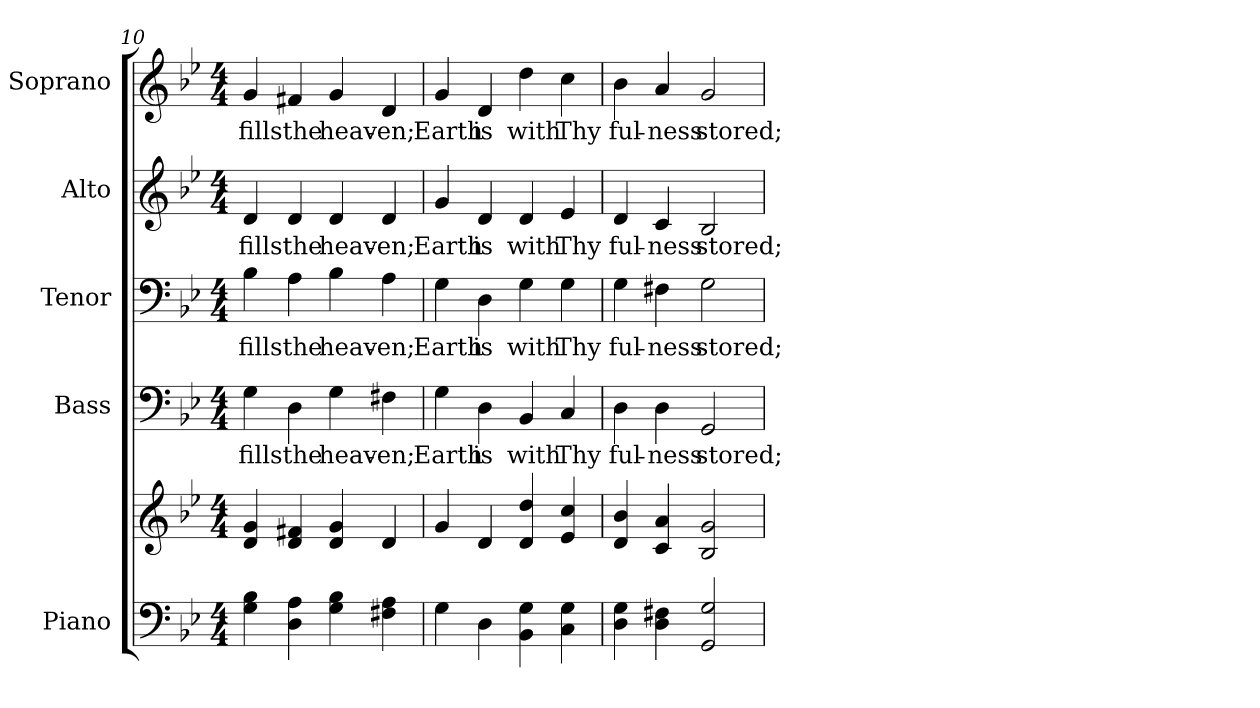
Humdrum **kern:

**kern	**kern	**kern	**text	**kern	**text	**kern	**text	**kern	**text
*part5	*part5	*part4	*part4	*part3	*part3	*part2	*part2	*part1	*part1
*staff6	*staff5	*staff4	*staff4	*staff3	*staff3	*staff2	*staff2	*staff1	*staff1
*I"Piano	*	*I"Bass	*	*I"Tenor	*	*I"Alto	*	*I"Soprano	*
*I'Pno.	*	*I'B.	*	*I'T.	*	*I'A.	*	*I'S.	*
*clefF4	*clefG2	*clefF4	*	*clefF4	*	*clefG2	*	*clefG2	*
*k[b-e-]	*k[b-e-]	*k[b-e-]	*	*k[b-e-]	*	*k[b-e-]	*	*k[b-e-]	*
*B-:	*B-:	*B-:	*	*B-:	*	*B-:	*	*B-:	*
*M4/4	*M4/4	*M4/4	*	*M4/4	*	*M4/4	*	*M4/4	*
=10	=10	=10	=10	=10	=10	=10	=10	=10	=10
!	!	!	!LO:LY:b:color=#000000	!	!	!	!	!	!
!	!	!	!	!	!LO:LY:b:color=#000000	!	!	!	!
!	!	!	!	!	!	!	!LO:LY:b:color=#000000	!	!
!	!	!	!	!	!	!	!	!	!LO:LY:b:color=#000000
4Gi\ 4B-i	4di/ 4gi	4Gi\	fills	4B-i\	fills	4di/	fills	4gi/	fills
!	!	!	!LO:LY:b:color=#000000	!	!	!	!	!	!
!	!	!	!	!	!LO:LY:b:color=#000000	!	!	!	!
!	!	!	!	!	!	!	!LO:LY:b:color=#000000	!	!
!	!	!	!	!	!	!	!	!	!LO:LY:b:color=#000000
4Di\ 4Ai	4di/ 4f#Xi	4Di\	the	4Ai\	the	4di/	the	4f#Xi/	the
!	!	!	!LO:LY:b:color=#000000	!	!	!	!	!	!
!	!	!	!	!	!LO:LY:b:color=#000000	!	!	!	!
!	!	!	!	!	!	!	!LO:LY:b:color=#000000	!	!
!	!	!	!	!	!	!	!	!	!LO:LY:b:color=#000000
4Gi\ 4B-i	4di/ 4gi	4Gi\	heav-	4B-i\	heav-	4di/	heav-	4gi/	heav-
!	!	!	!LO:LY:b:color=#000000	!	!	!	!	!	!
!	!	!	!	!	!LO:LY:b:color=#000000	!	!	!	!
!	!	!	!	!	!	!	!LO:LY:b:color=#000000	!	!
!	!	!	!	!	!	!	!	!	!LO:LY:b:color=#000000
4F#Xi\ 4Ai	4di/	4F#Xi\	-en;	4Ai\	-en;	4di/	-en;	4di/	-en;
=11	=11	=11	=11	=11	=11	=11	=11	=11	=11
!	!	!	!LO:LY:b:color=#000000	!	!	!	!	!	!
!	!	!	!	!	!LO:LY:b:color=#000000	!	!	!	!
!	!	!	!	!	!	!	!LO:LY:b:color=#000000	!	!
!	!	!	!	!	!	!	!	!	!LO:LY:b:color=#000000
4Gi\	4gi/	4Gi\	Earth	4Gi\	Earth	4gi/	Earth	4gi/	Earth
!	!	!	!LO:LY:b:color=#000000	!	!	!	!	!	!
!	!	!	!	!	!LO:LY:b:color=#000000	!	!	!	!
!	!	!	!	!	!	!	!LO:LY:b:color=#000000	!	!
!	!	!	!	!	!	!	!	!	!LO:LY:b:color=#000000
4Di\	4di/	4Di\	is	4Di\	is	4di/	is	4di/	is
!	!	!	!LO:LY:b:color=#000000	!	!	!	!	!	!
!	!	!	!	!	!LO:LY:b:color=#000000	!	!	!	!
!	!	!	!	!	!	!	!LO:LY:b:color=#000000	!	!
!	!	!	!	!	!	!	!	!	!LO:LY:b:color=#000000
4BB-i\ 4Gi	4di/ 4ddi	4BB-i/	with	4Gi\	with	4di/	with	4ddi\	with
!	!	!	!LO:LY:b:color=#000000	!	!	!	!	!	!
!	!	!	!	!	!LO:LY:b:color=#000000	!	!	!	!
!	!	!	!	!	!	!	!LO:LY:b:color=#000000	!	!
!	!	!	!	!	!	!	!	!	!LO:LY:b:color=#000000
4Ci\ 4Gi	4e-i/ 4cci	4Ci/	Thy	4Gi\	Thy	4e-i/	Thy	4cci\	Thy
!!LO:PB:g=z
=12	=12	=12	=12	=12	=12	=12	=12	=12	=12
!	!	!	!LO:LY:b:color=#000000	!	!	!	!	!	!
!	!	!	!	!	!LO:LY:b:color=#000000	!	!	!	!
!	!	!	!	!	!	!	!LO:LY:b:color=#000000	!	!
!	!	!	!	!	!	!	!	!	!LO:LY:b:color=#000000
4Di\ 4Gi	4di/ 4b-i	4Di\	ful-	4Gi\	ful-	4di/	ful-	4b-i\	ful-
!	!	!	!LO:LY:b:color=#000000	!	!	!	!	!	!
!	!	!	!	!	!LO:LY:b:color=#000000	!	!	!	!
!	!	!	!	!	!	!	!LO:LY:b:color=#000000	!	!
!	!	!	!	!	!	!	!	!	!LO:LY:b:color=#000000
4Di\ 4F#Xi	4ci/ 4ai	4Di\	-ness	4F#Xi\	-ness	4ci/	-ness	4ai/	-ness
!	!	!	!LO:LY:b:color=#000000	!	!	!	!	!	!
!	!	!	!	!	!LO:LY:b:color=#000000	!	!	!	!
!	!	!	!	!	!	!	!LO:LY:b:color=#000000	!	!
!	!	!	!	!	!	!	!	!	!LO:LY:b:color=#000000
2GGi/ 2Gi	2B-i/ 2gi	2GGi/	stored;	2Gi\	stored;	2B-i/	stored;	2gi/	stored;
=	=	=	=	=	=	=	=	=	=
*-	*-	*-	*-	*-	*-	*-	*-	*-	*-
